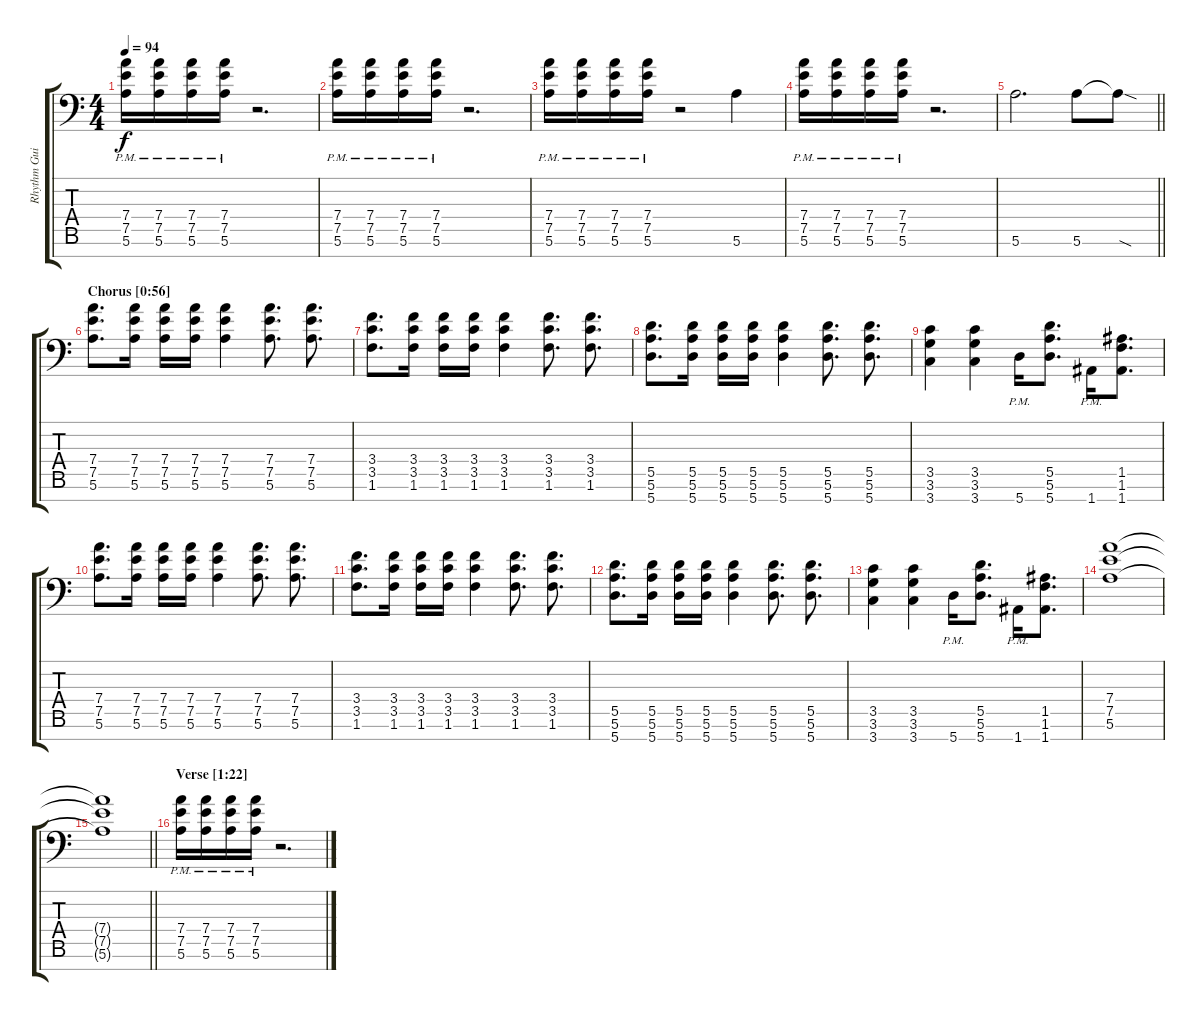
\track ("Rhythm Guitar II" "Rhythm Gui") {instrument distortionguitar}
\staff {score tabs}
\tuning (E4 B3 G3 D3 A2 E2 A1) {hide}
\ts (4 4)
\tempo 94
\clef f4
\ks c
(7.4{pm} 7.5{pm} 5.6{pm}).16{dy f} (7.4{pm} 7.5{pm} 5.6{pm}).16 (7.4{pm} 7.5{pm} 5.6{pm}).16 (7.4{pm} 7.5{pm} 5.6{pm}).16 r.2{d} |
(7.4{pm} 7.5{pm} 5.6{pm}).16 (7.4{pm} 7.5{pm} 5.6{pm}).16 (7.4{pm} 7.5{pm} 5.6{pm}).16 (7.4{pm} 7.5{pm} 5.6{pm}).16 r.2{d} |
(7.4{pm} 7.5{pm} 5.6{pm}).16 (7.4{pm} 7.5{pm} 5.6{pm}).16 (7.4{pm} 7.5{pm} 5.6{pm}).16 (7.4{pm} 7.5{pm} 5.6{pm}).16 r.2 5.6.4 |
(7.4{pm} 7.5{pm} 5.6{pm}).16 (7.4{pm} 7.5{pm} 5.6{pm}).16 (7.4{pm} 7.5{pm} 5.6{pm}).16 (7.4{pm} 7.5{pm} 5.6{pm}).16 r.2{d} |
\barLineRight lightlight
5.6.2{d balance 16} 5.6.8 5.6{sod t}.8 |
\section ("" "Chorus [0:56]")
(7.4 7.5 5.6).8{d} (7.4 7.5 5.6).16 (7.4 7.5 5.6).16 (7.4 7.5 5.6).16 (7.4 7.5 5.6).4 (7.4 7.5 5.6).8{d} (7.4 7.5 5.6).8{d} |
(3.4 3.5 1.6).8{d} (3.4 3.5 1.6).16 (3.4 3.5 1.6).16 (3.4 3.5 1.6).16 (3.4 3.5 1.6).4 (3.4 3.5 1.6).8{d} (3.4 3.5 1.6).8{d} |
(5.5 5.6 5.7).8{d} (5.5 5.6 5.7).16 (5.5 5.6 5.7).16 (5.5 5.6 5.7).16 (5.5 5.6 5.7).4 (5.5 5.6 5.7).8{d} (5.5 5.6 5.7).8{d} |
(3.5 3.6 3.7).4 (3.5 3.6 3.7).4 5.7{pm}.16 (5.5 5.6 5.7).8{d} 1.7{pm}.16 (1.5 1.6 1.7).8{d} |
(7.4 7.5 5.6).8{d} (7.4 7.5 5.6).16 (7.4 7.5 5.6).16 (7.4 7.5 5.6).16 (7.4 7.5 5.6).4 (7.4 7.5 5.6).8{d} (7.4 7.5 5.6).8{d} |
(3.4 3.5 1.6).8{d} (3.4 3.5 1.6).16 (3.4 3.5 1.6).16 (3.4 3.5 1.6).16 (3.4 3.5 1.6).4 (3.4 3.5 1.6).8{d} (3.4 3.5 1.6).8{d} |
(5.5 5.6 5.7).8{d} (5.5 5.6 5.7).16 (5.5 5.6 5.7).16 (5.5 5.6 5.7).16 (5.5 5.6 5.7).4 (5.5 5.6 5.7).8{d} (5.5 5.6 5.7).8{d} |
(3.5 3.6 3.7).4 (3.5 3.6 3.7).4 5.7{pm}.16 (5.5 5.6 5.7).8{d} 1.7{pm}.16 (1.5 1.6 1.7).8{d} |
(7.4 7.5 5.6).1 |
\barLineRight lightlight
(7.4{t} 7.5{t} 5.6{t}).1 |
\section ("" "Verse [1:22]")
(7.4{pm} 7.5{pm} 5.6{pm}).16 (7.4{pm} 7.5{pm} 5.6{pm}).16 (7.4{pm} 7.5{pm} 5.6{pm}).16 (7.4{pm} 7.5{pm} 5.6{pm}).16 r.2{d}
